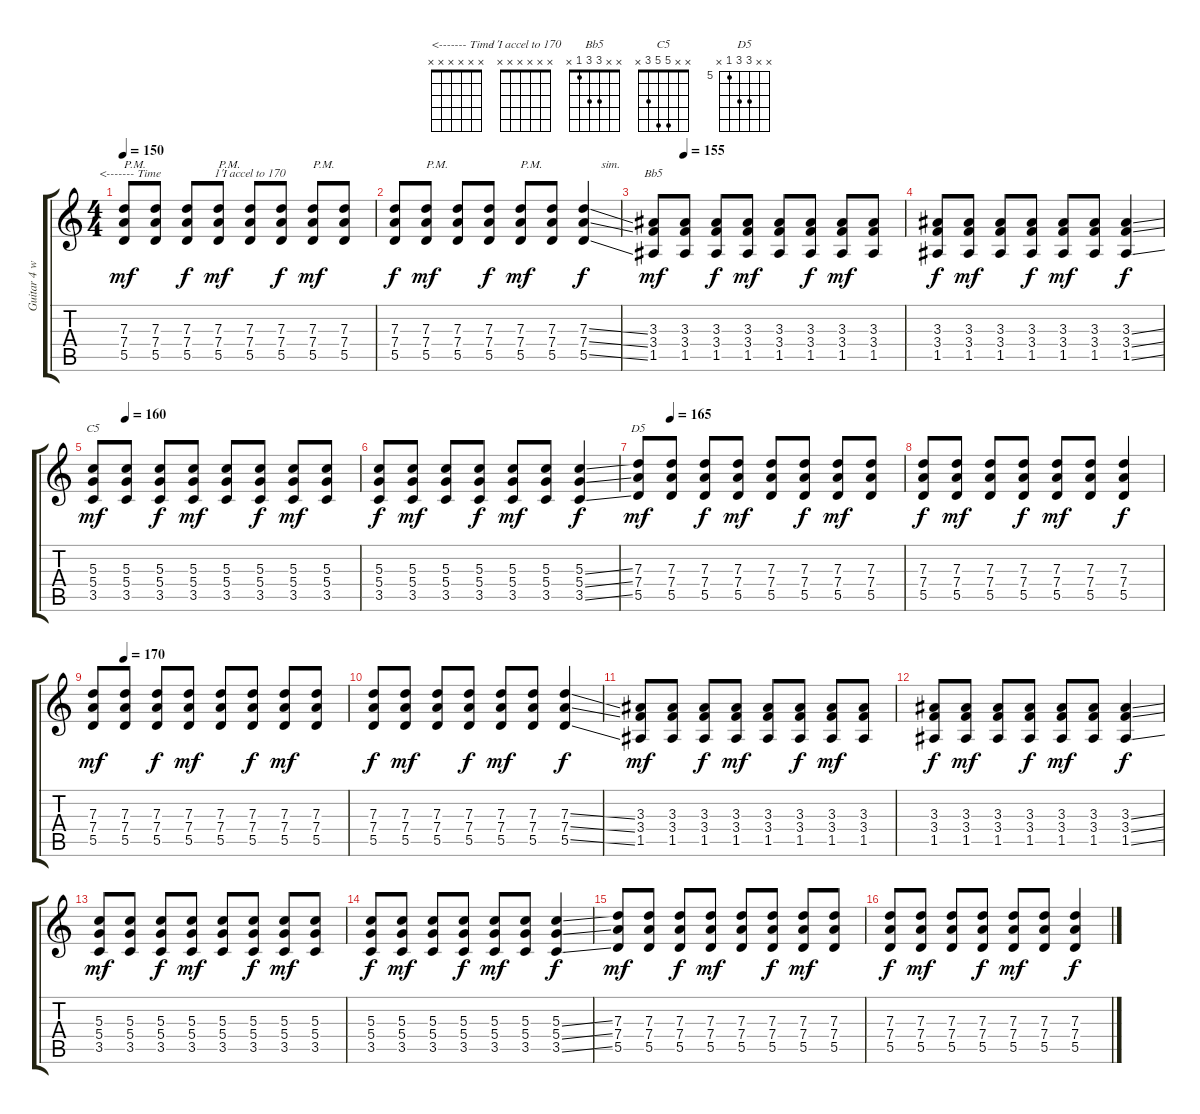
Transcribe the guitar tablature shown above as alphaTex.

\track ("Guitar 4 w/Distortion" "Guitar 4 w") {instrument distortionguitar}
\staff {score tabs}
\tuning (E4 B3 G3 D3 A2 E2) {hide}
\chord ("    <------- Time" x x x x x x)
\chord ("1Ί accel to 170" x x x x x x)
\chord ("Bb5" x x 3 3 1 x)
\chord ("C5" x x 5 5 3 x)
\chord ("D5" x x 7 7 5 x) {firstfret 5}
\ts (4 4)
\tempo 150
\clef g2
\ks c
(7.3 7.4 5.5).8{ch "    <------- Time" txt "P.M." dy mf} (7.3 7.4 5.5).8 (7.3 7.4 5.5).8{dy f} (7.3 7.4 5.5).8{txt "P.M." dy mf} (7.3 7.4 5.5).8{ch "1Ί accel to 170"} (7.3 7.4 5.5).8{dy f} (7.3 7.4 5.5).8{txt "P.M." dy mf} (7.3 7.4 5.5).8 |
(7.3 7.4 5.5).8{dy f} (7.3 7.4 5.5).8{txt "P.M." dy mf} (7.3 7.4 5.5).8 (7.3 7.4 5.5).8{dy f} (7.3 7.4 5.5).8{txt "P.M." dy mf} (7.3 7.4 5.5).8 (7.3{ss} 7.4{ss} 5.5{ss}).4{txt "      sim." dy f} |
\tempo (155 0.125)
(3.3 3.4 1.5).8{ch "Bb5" dy mf} (3.3 3.4 1.5).8 (3.3 3.4 1.5).8{dy f} (3.3 3.4 1.5).8{dy mf} (3.3 3.4 1.5).8 (3.3 3.4 1.5).8{dy f} (3.3 3.4 1.5).8{dy mf} (3.3 3.4 1.5).8 |
(3.3 3.4 1.5).8{dy f} (3.3 3.4 1.5).8{dy mf} (3.3 3.4 1.5).8 (3.3 3.4 1.5).8{dy f} (3.3 3.4 1.5).8{dy mf} (3.3 3.4 1.5).8 (3.3{ss} 3.4{ss} 1.5{ss}).4{dy f} |
\tempo (160 0.125)
(5.3 5.4 3.5).8{ch "C5" dy mf} (5.3 5.4 3.5).8 (5.3 5.4 3.5).8{dy f} (5.3 5.4 3.5).8{dy mf} (5.3 5.4 3.5).8 (5.3 5.4 3.5).8{dy f} (5.3 5.4 3.5).8{dy mf} (5.3 5.4 3.5).8 |
(5.3 5.4 3.5).8{dy f} (5.3 5.4 3.5).8{dy mf} (5.3 5.4 3.5).8 (5.3 5.4 3.5).8{dy f} (5.3 5.4 3.5).8{dy mf} (5.3 5.4 3.5).8 (5.3{ss} 5.4{ss} 3.5{ss}).4{dy f} |
\tempo (165 0.125)
(7.3 7.4 5.5).8{ch "D5" dy mf} (7.3 7.4 5.5).8 (7.3 7.4 5.5).8{dy f} (7.3 7.4 5.5).8{dy mf} (7.3 7.4 5.5).8 (7.3 7.4 5.5).8{dy f} (7.3 7.4 5.5).8{dy mf} (7.3 7.4 5.5).8 |
(7.3 7.4 5.5).8{dy f} (7.3 7.4 5.5).8{dy mf} (7.3 7.4 5.5).8 (7.3 7.4 5.5).8{dy f} (7.3 7.4 5.5).8{dy mf} (7.3 7.4 5.5).8 (7.3 7.4 5.5).4{dy f} |
\tempo (170 0.125)
(7.3 7.4 5.5).8{dy mf} (7.3 7.4 5.5).8 (7.3 7.4 5.5).8{dy f} (7.3 7.4 5.5).8{dy mf} (7.3 7.4 5.5).8 (7.3 7.4 5.5).8{dy f} (7.3 7.4 5.5).8{dy mf} (7.3 7.4 5.5).8 |
(7.3 7.4 5.5).8{dy f} (7.3 7.4 5.5).8{dy mf} (7.3 7.4 5.5).8 (7.3 7.4 5.5).8{dy f} (7.3 7.4 5.5).8{dy mf} (7.3 7.4 5.5).8 (7.3{ss} 7.4{ss} 5.5{ss}).4{dy f} |
(3.3 3.4 1.5).8{dy mf} (3.3 3.4 1.5).8 (3.3 3.4 1.5).8{dy f} (3.3 3.4 1.5).8{dy mf} (3.3 3.4 1.5).8 (3.3 3.4 1.5).8{dy f} (3.3 3.4 1.5).8{dy mf} (3.3 3.4 1.5).8 |
(3.3 3.4 1.5).8{dy f} (3.3 3.4 1.5).8{dy mf} (3.3 3.4 1.5).8 (3.3 3.4 1.5).8{dy f} (3.3 3.4 1.5).8{dy mf} (3.3 3.4 1.5).8 (3.3{ss} 3.4{ss} 1.5{ss}).4{dy f} |
(5.3 5.4 3.5).8{dy mf} (5.3 5.4 3.5).8 (5.3 5.4 3.5).8{dy f} (5.3 5.4 3.5).8{dy mf} (5.3 5.4 3.5).8 (5.3 5.4 3.5).8{dy f} (5.3 5.4 3.5).8{dy mf} (5.3 5.4 3.5).8 |
(5.3 5.4 3.5).8{dy f} (5.3 5.4 3.5).8{dy mf} (5.3 5.4 3.5).8 (5.3 5.4 3.5).8{dy f} (5.3 5.4 3.5).8{dy mf} (5.3 5.4 3.5).8 (5.3{ss} 5.4{ss} 3.5{ss}).4{dy f} |
(7.3 7.4 5.5).8{dy mf} (7.3 7.4 5.5).8 (7.3 7.4 5.5).8{dy f} (7.3 7.4 5.5).8{dy mf} (7.3 7.4 5.5).8 (7.3 7.4 5.5).8{dy f} (7.3 7.4 5.5).8{dy mf} (7.3 7.4 5.5).8 |
(7.3 7.4 5.5).8{dy f} (7.3 7.4 5.5).8{dy mf} (7.3 7.4 5.5).8 (7.3 7.4 5.5).8{dy f} (7.3 7.4 5.5).8{dy mf} (7.3 7.4 5.5).8 (7.3{ss} 7.4{ss} 5.5{ss}).4{dy f}
